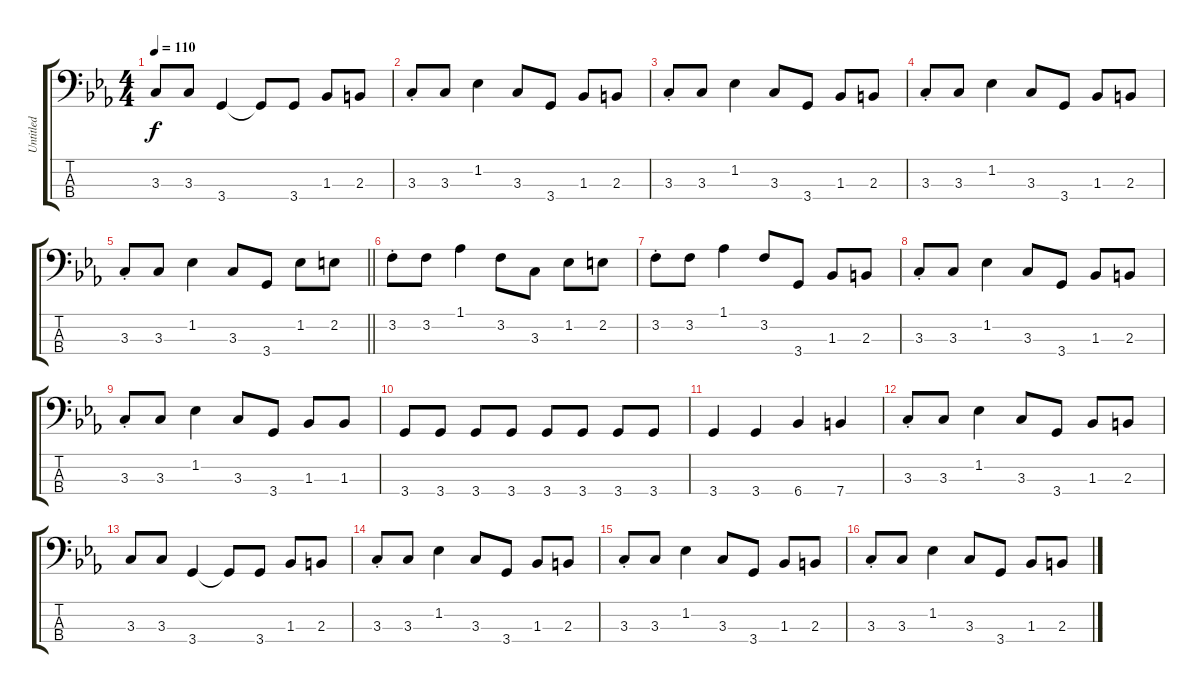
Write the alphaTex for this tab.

\track ("Untitled" "Untitled") {instrument electricbassfinger}
\staff {score tabs}
\tuning (G2 D2 A1 E1) {hide}
\ts (4 4)
\tempo 110
\clef f4
\ks eb
3.3.8{dy f} 3.3.8 3.4.4 3.4{t}.8 3.4.8 1.3.8 2.3.8 |
3.3{st}.8 3.3.8 1.2.4 3.3.8 3.4.8 1.3.8 2.3.8 |
3.3{st}.8 3.3.8 1.2.4 3.3.8 3.4.8 1.3.8 2.3.8 |
3.3{st}.8 3.3.8 1.2.4 3.3.8 3.4.8 1.3.8 2.3.8 |
\barLineRight lightlight
3.3{st}.8 3.3.8 1.2.4 3.3.8 3.4.8 1.2.8 2.2.8 |
3.2{st}.8 3.2.8 1.1.4 3.2.8 3.3.8 1.2.8 2.2.8 |
3.2{st}.8 3.2.8 1.1.4 3.2.8 3.4.8 1.3.8 2.3.8 |
3.3{st}.8 3.3.8 1.2.4 3.3.8 3.4.8 1.3.8 2.3.8 |
3.3{st}.8 3.3.8 1.2.4 3.3.8 3.4.8 1.3.8 1.3.8 |
3.4.8 3.4.8 3.4.8 3.4.8 3.4.8 3.4.8 3.4.8 3.4.8 |
3.4.4 3.4.4 6.4.4 7.4.4 |
3.3{st}.8 3.3.8 1.2.4 3.3.8 3.4.8 1.3.8 2.3.8 |
3.3.8 3.3.8 3.4.4 3.4{t}.8 3.4.8 1.3.8 2.3.8 |
3.3{st}.8 3.3.8 1.2.4 3.3.8 3.4.8 1.3.8 2.3.8 |
3.3{st}.8 3.3.8 1.2.4 3.3.8 3.4.8 1.3.8 2.3.8 |
3.3{st}.8 3.3.8 1.2.4 3.3.8 3.4.8 1.3.8 2.3.8
